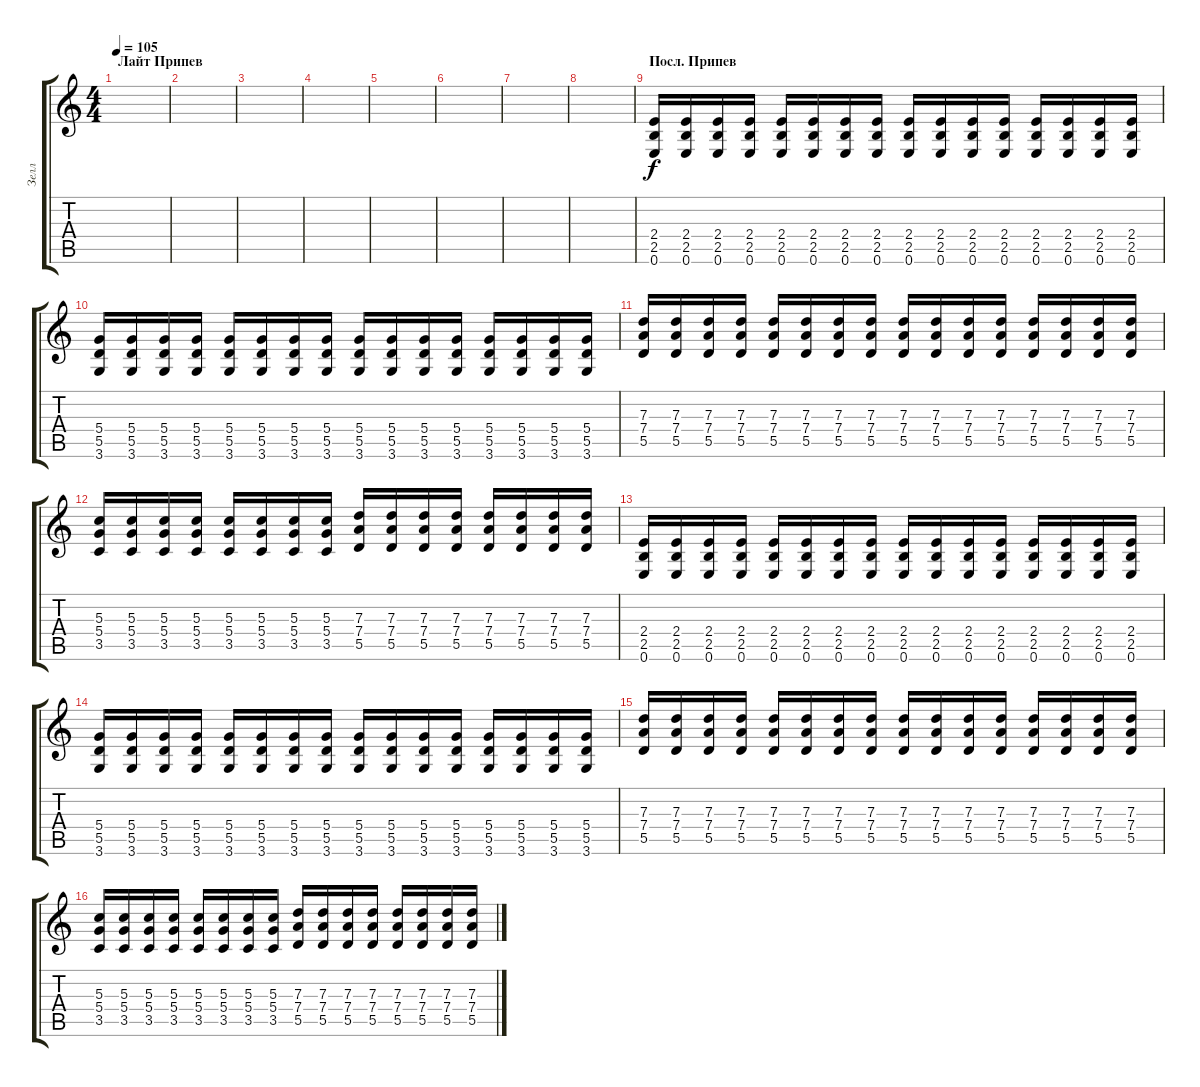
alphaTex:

\track ("Зелл" "Зелл") {instrument distortionguitar}
\staff {score tabs}
\tuning (E4 B3 G3 D3 A2 E2) {hide}
\ts (4 4)
\section ("" "Лайт Припев")
\tempo 105
\clef g2
\ks c
|
|
|
|
|
|
|
|
\section ("" "Посл. Припев")
(2.4 2.5 0.6).16 (2.4 2.5 0.6).16 (2.4 2.5 0.6).16 (2.4 2.5 0.6).16 (2.4 2.5 0.6).16 (2.4 2.5 0.6).16 (2.4 2.5 0.6).16 (2.4 2.5 0.6).16 (2.4 2.5 0.6).16 (2.4 2.5 0.6).16 (2.4 2.5 0.6).16 (2.4 2.5 0.6).16 (2.4 2.5 0.6).16 (2.4 2.5 0.6).16 (2.4 2.5 0.6).16 (2.4 2.5 0.6).16 |
(5.4 5.5 3.6).16 (5.4 5.5 3.6).16 (5.4 5.5 3.6).16 (5.4 5.5 3.6).16 (5.4 5.5 3.6).16 (5.4 5.5 3.6).16 (5.4 5.5 3.6).16 (5.4 5.5 3.6).16 (5.4 5.5 3.6).16 (5.4 5.5 3.6).16 (5.4 5.5 3.6).16 (5.4 5.5 3.6).16 (5.4 5.5 3.6).16 (5.4 5.5 3.6).16 (5.4 5.5 3.6).16 (5.4 5.5 3.6).16 |
(7.3 7.4 5.5).16 (7.3 7.4 5.5).16 (7.3 7.4 5.5).16 (7.3 7.4 5.5).16 (7.3 7.4 5.5).16 (7.3 7.4 5.5).16 (7.3 7.4 5.5).16 (7.3 7.4 5.5).16 (7.3 7.4 5.5).16 (7.3 7.4 5.5).16 (7.3 7.4 5.5).16 (7.3 7.4 5.5).16 (7.3 7.4 5.5).16 (7.3 7.4 5.5).16 (7.3 7.4 5.5).16 (7.3 7.4 5.5).16 |
(5.3 5.4 3.5).16 (5.3 5.4 3.5).16 (5.3 5.4 3.5).16 (5.3 5.4 3.5).16 (5.3 5.4 3.5).16 (5.3 5.4 3.5).16 (5.3 5.4 3.5).16 (5.3 5.4 3.5).16 (7.3 7.4 5.5).16 (7.3 7.4 5.5).16 (7.3 7.4 5.5).16 (7.3 7.4 5.5).16 (7.3 7.4 5.5).16 (7.3 7.4 5.5).16 (7.3 7.4 5.5).16 (7.3 7.4 5.5).16 |
(2.4 2.5 0.6).16 (2.4 2.5 0.6).16 (2.4 2.5 0.6).16 (2.4 2.5 0.6).16 (2.4 2.5 0.6).16 (2.4 2.5 0.6).16 (2.4 2.5 0.6).16 (2.4 2.5 0.6).16 (2.4 2.5 0.6).16 (2.4 2.5 0.6).16 (2.4 2.5 0.6).16 (2.4 2.5 0.6).16 (2.4 2.5 0.6).16 (2.4 2.5 0.6).16 (2.4 2.5 0.6).16 (2.4 2.5 0.6).16 |
(5.4 5.5 3.6).16 (5.4 5.5 3.6).16 (5.4 5.5 3.6).16 (5.4 5.5 3.6).16 (5.4 5.5 3.6).16 (5.4 5.5 3.6).16 (5.4 5.5 3.6).16 (5.4 5.5 3.6).16 (5.4 5.5 3.6).16 (5.4 5.5 3.6).16 (5.4 5.5 3.6).16 (5.4 5.5 3.6).16 (5.4 5.5 3.6).16 (5.4 5.5 3.6).16 (5.4 5.5 3.6).16 (5.4 5.5 3.6).16 |
(7.3 7.4 5.5).16 (7.3 7.4 5.5).16 (7.3 7.4 5.5).16 (7.3 7.4 5.5).16 (7.3 7.4 5.5).16 (7.3 7.4 5.5).16 (7.3 7.4 5.5).16 (7.3 7.4 5.5).16 (7.3 7.4 5.5).16 (7.3 7.4 5.5).16 (7.3 7.4 5.5).16 (7.3 7.4 5.5).16 (7.3 7.4 5.5).16 (7.3 7.4 5.5).16 (7.3 7.4 5.5).16 (7.3 7.4 5.5).16 |
(5.3 5.4 3.5).16 (5.3 5.4 3.5).16 (5.3 5.4 3.5).16 (5.3 5.4 3.5).16 (5.3 5.4 3.5).16 (5.3 5.4 3.5).16 (5.3 5.4 3.5).16 (5.3 5.4 3.5).16 (7.3 7.4 5.5).16 (7.3 7.4 5.5).16 (7.3 7.4 5.5).16 (7.3 7.4 5.5).16 (7.3 7.4 5.5).16 (7.3 7.4 5.5).16 (7.3 7.4 5.5).16 (7.3 7.4 5.5).16
